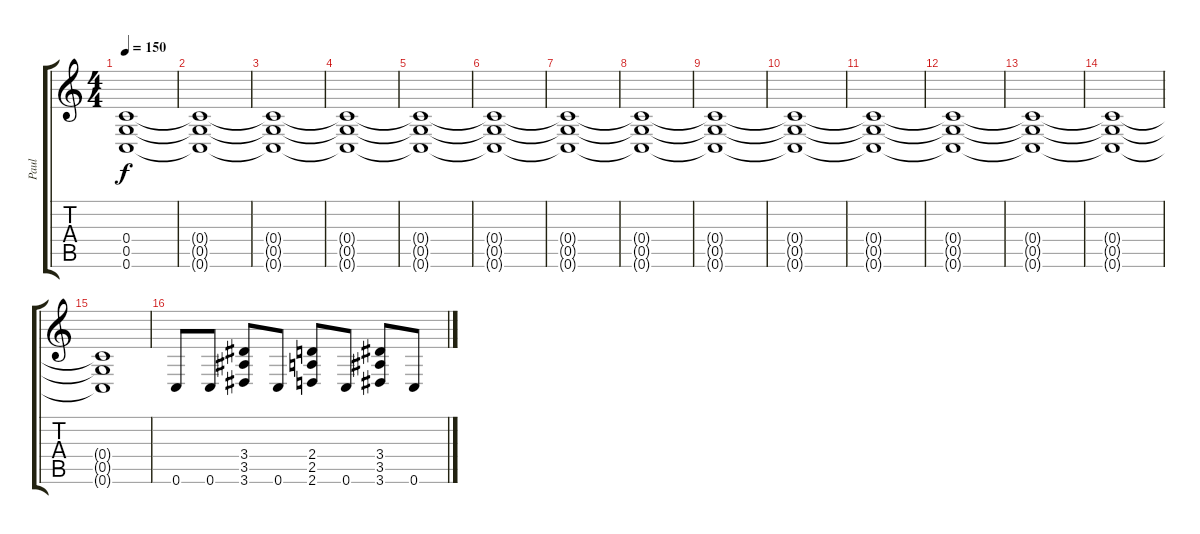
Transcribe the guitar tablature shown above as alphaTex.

\track ("Paul" "Paul") {instrument overdrivenguitar}
\staff {score tabs}
\tuning (D4 A3 F3 C3 G2 C2) {hide}
\ts (4 4)
\tempo 150
\clef g2
\ks c
(0.4 0.5 0.6).1{dy f} |
(0.4{t} 0.5{t} 0.6{t}).1 |
(0.4{t} 0.5{t} 0.6{t}).1 |
(0.4{t} 0.5{t} 0.6{t}).1 |
(0.4{t} 0.5{t} 0.6{t}).1 |
(0.4{t} 0.5{t} 0.6{t}).1 |
(0.4{t} 0.5{t} 0.6{t}).1 |
(0.4{t} 0.5{t} 0.6{t}).1 |
(0.4{t} 0.5{t} 0.6{t}).1 |
(0.4{t} 0.5{t} 0.6{t}).1 |
(0.4{t} 0.5{t} 0.6{t}).1 |
(0.4{t} 0.5{t} 0.6{t}).1 |
(0.4{t} 0.5{t} 0.6{t}).1 |
(0.4{t} 0.5{t} 0.6{t}).1 |
(0.4{t} 0.5{t} 0.6{t}).1 |
0.6.8 0.6.8 (3.4 3.5 3.6).8 0.6.8 (2.4 2.5 2.6).8 0.6.8 (3.4 3.5 3.6).8 0.6.8
